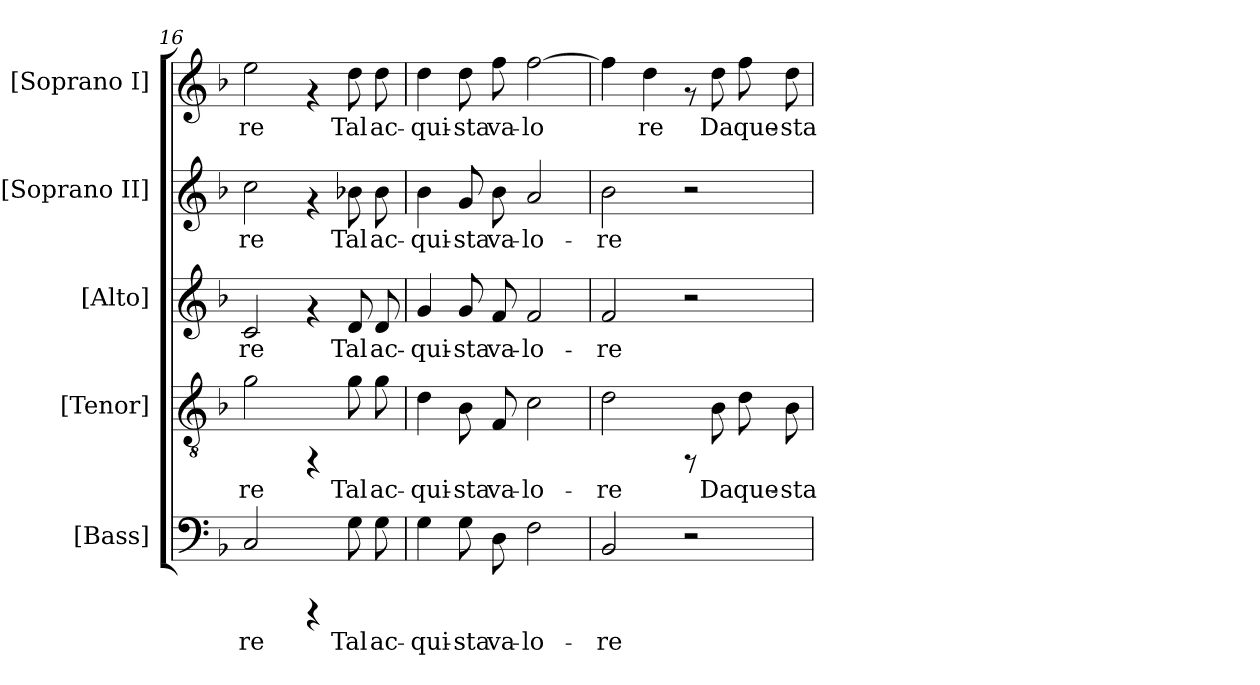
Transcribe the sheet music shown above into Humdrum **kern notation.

**kern	**text	**kern	**text	**kern	**text	**kern	**text	**kern	**text
*part5	*part5	*part4	*part4	*part3	*part3	*part2	*part2	*part1	*part1
*staff5	*staff5	*staff4	*staff4	*staff3	*staff3	*staff2	*staff2	*staff1	*staff1
*I"[Bass]	*	*I"[Tenor]	*	*I"[Alto]	*	*I"[Soprano II]	*	*I"[Soprano I]	*
*clefF4	*	*clefGv2	*	*clefG2	*	*clefG2	*	*clefG2	*
*k[b-]	*	*k[b-]	*	*k[b-]	*	*k[b-]	*	*k[b-]	*
*F:	*	*F:	*	*F:	*	*F:	*	*F:	*
=16	=16	=16	=16	=16	=16	=16	=16	=16	=16
!	!LO:LY:b:cj	!	!LO:LY:b:cj	!	!LO:LY:b:cj	!	!LO:LY:b:cj	!	!LO:LY:b:cj
2C/	-re	2g\	-re	2c/	-re	2cc\	-re	2ee\	-re
4rCCC	.	4rFF	.	4rf	.	4rf	.	4rf	.
!	!LO:LY:b:cj	!	!LO:LY:b:cj	!	!LO:LY:b:cj	!	!LO:LY:b:cj	!	!LO:LY:b:cj
8G\	Tal	8g\	Tal	8d/	Tal	8b-X\	Tal	8dd\	Tal
!	!LO:LY:b:cj	!	!LO:LY:b:cj	!	!LO:LY:b:cj	!	!LO:LY:b:cj	!	!LO:LY:b:cj
8G\	ac-	8g\	ac-	8d/	ac-	8b-\	ac-	8dd\	ac-
=17	=17	=17	=17	=17	=17	=17	=17	=17	=17
!	!LO:LY:b:cj	!	!LO:LY:b:cj	!	!LO:LY:b:cj	!	!LO:LY:b:cj	!	!LO:LY:b:cj
4G\	-qui-	4d\	-qui-	4g/	-qui-	4b-\	-qui-	4dd\	-qui-
!	!LO:LY:b:cj	!	!LO:LY:b:cj	!	!LO:LY:b:cj	!	!LO:LY:b:cj	!	!LO:LY:b:cj
8G\	-sta	8B-\	-sta	8g/	-sta	8g/	-sta	8dd\	-sta
!	!LO:LY:b:cj	!	!LO:LY:b:cj	!	!LO:LY:b:cj	!	!LO:LY:b:cj	!	!LO:LY:b:cj
8D\	va-	8F/	va-	8f/	va-	8b-\	va-	8ff\	va-
!	!LO:LY:b:cj	!	!LO:LY:b:cj	!	!LO:LY:b:cj	!	!LO:LY:b:cj	!	!LO:LY:b:cj
2F\	-lo-	2c\	-lo-	2f/	-lo-	2a/	-lo-	[<2ff\	-lo-
!!LO:PB:g=z
=18	=18	=18	=18	=18	=18	=18	=18	=18	=18
!	!LO:LY:b:cj	!	!LO:LY:b:cj	!	!LO:LY:b:cj	!	!LO:LY:b:cj	!	!LO:LY:b:cj
2BB-/	-re	2d\	-re	2f/	-re	2b-\	-re	4ff\]	--
!	!	!	!	!	!	!	!	!	!LO:LY:b:cj
.	.	.	.	.	.	.	.	4dd\	-re
2r	.	8rFF	.	2r	.	2r	.	8rf	.
!	!	!	!LO:LY:b:cj	!	!	!	!	!	!LO:LY:b:cj
.	.	8B-\	Da	.	.	.	.	8dd\	Da
!	!	!	!LO:LY:b:cj	!	!	!	!	!	!LO:LY:b:cj
.	.	8d\	que-	.	.	.	.	8ff\	que-
!	!	!	!LO:LY:b:cj	!	!	!	!	!	!LO:LY:b:cj
.	.	8B-\	-sta	.	.	.	.	8dd\	-sta
=	=	=	=	=	=	=	=	=	=
*-	*-	*-	*-	*-	*-	*-	*-	*-	*-
